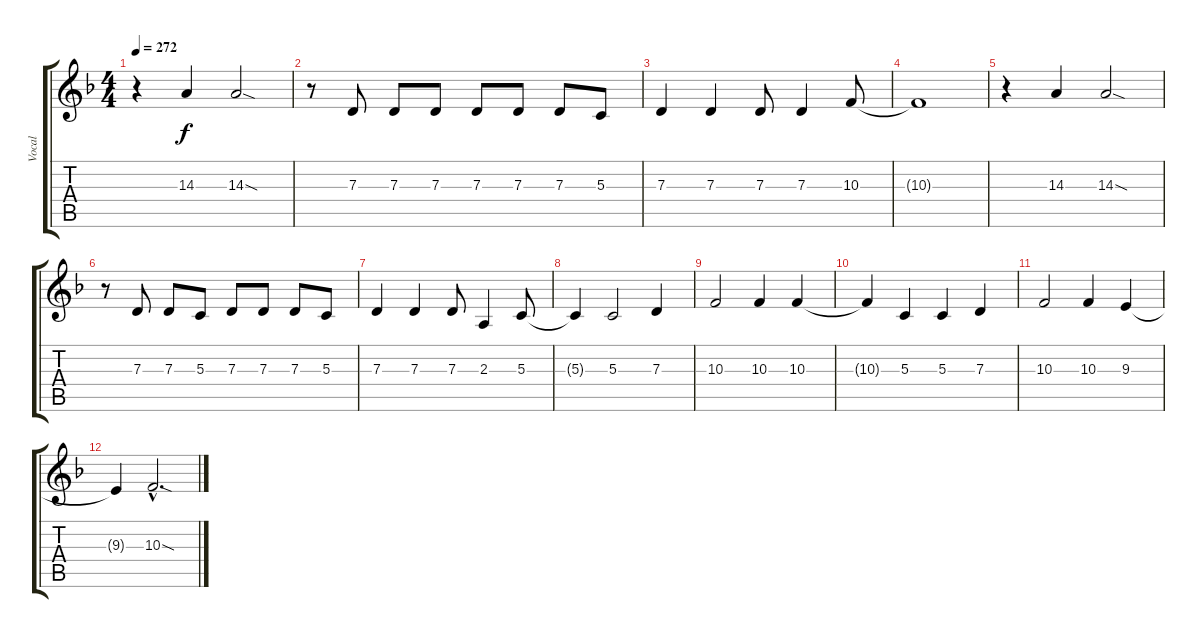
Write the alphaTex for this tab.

\track ("Vocal" "Vocal") {instrument trumpet}
\staff {score tabs}
\tuning (E4 B3 G3 D3 A2 E2) {hide}
\ts (4 4)
\tempo 272
\clef g2
\ks f
r.4{dy f} 14.3.4 14.3{sod}.2 |
r.8 7.3.8 7.3.8 7.3.8 7.3.8 7.3.8 7.3.8 5.3.8 |
7.3.4 7.3.4 7.3.8 7.3.4 10.3.8 |
10.3{t}.1 |
r.4 14.3.4 14.3{sod}.2 |
r.8 7.3.8 7.3.8 5.3.8 7.3.8 7.3.8 7.3.8 5.3.8 |
7.3.4 7.3.4 7.3.8 2.3.4 5.3.8 |
5.3{t}.4 5.3.2 7.3.4 |
10.3.2 10.3.4 10.3.4 |
10.3{t}.4 5.3.4 5.3.4 7.3.4 |
10.3.2 10.3.4 9.3.4 |
9.3{t}.4 10.3{sod hac}.2{d}
